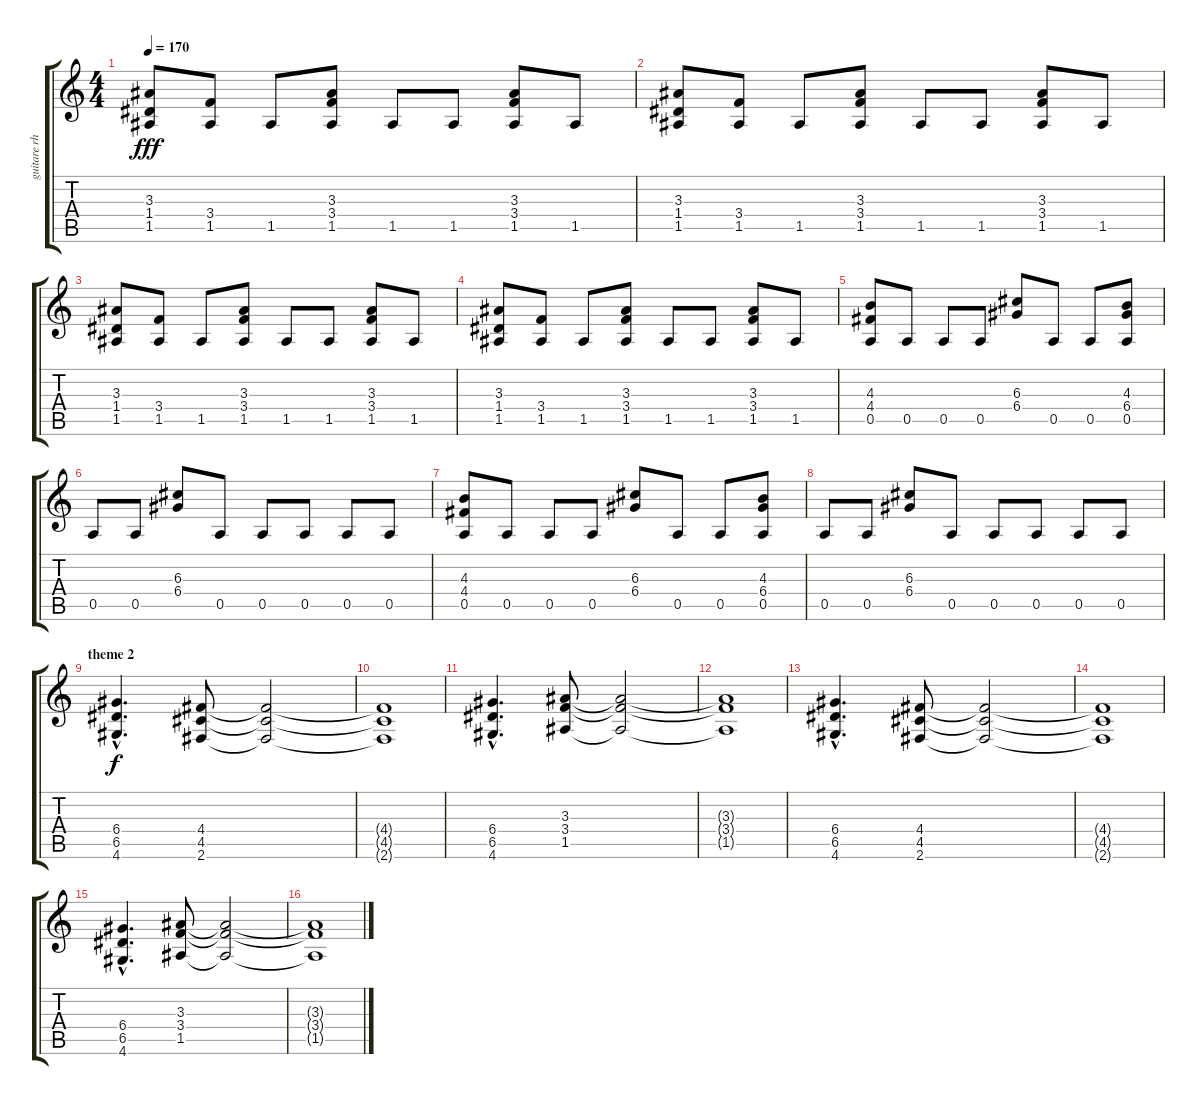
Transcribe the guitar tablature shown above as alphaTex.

\track ("guitare rhy" "guitare rh") {instrument distortionguitar}
\staff {score tabs}
\tuning (E4 B3 G3 D3 A2 E2) {hide}
\ts (4 4)
\tempo 170
\clef g2
\ks c
(3.3 1.4 1.5).8{dy fff} (3.4 1.5).8 1.5.8 (3.3 3.4 1.5).8 1.5.8 1.5.8 (3.3 3.4 1.5).8 1.5.8 |
(3.3 1.4 1.5).8 (3.4 1.5).8 1.5.8 (3.3 3.4 1.5).8 1.5.8 1.5.8 (3.3 3.4 1.5).8 1.5.8 |
(3.3 1.4 1.5).8 (3.4 1.5).8 1.5.8 (3.3 3.4 1.5).8 1.5.8 1.5.8 (3.3 3.4 1.5).8 1.5.8 |
(3.3 1.4 1.5).8 (3.4 1.5).8 1.5.8 (3.3 3.4 1.5).8 1.5.8 1.5.8 (3.3 3.4 1.5).8 1.5.8 |
(4.3 4.4 0.5).8 0.5.8 0.5.8 0.5.8 (6.3 6.4).8 0.5.8 0.5.8 (4.3 6.4 0.5).8 |
0.5.8 0.5.8 (6.3 6.4).8 0.5.8 0.5.8 0.5.8 0.5.8 0.5.8 |
(4.3 4.4 0.5).8 0.5.8 0.5.8 0.5.8 (6.3 6.4).8 0.5.8 0.5.8 (4.3 6.4 0.5).8 |
0.5.8 0.5.8 (6.3 6.4).8 0.5.8 0.5.8 0.5.8 0.5.8 0.5.8 |
\section ("" "theme 2")
(6.4{hac} 6.5{hac} 4.6{hac}).4{d dy f} (4.4 4.5 2.6).8 (4.4{t} 4.5{t} 2.6{t}).2 |
(4.4{t} 4.5{t} 2.6{t}).1 |
(6.4{hac} 6.5{hac} 4.6{hac}).4{d} (3.3 3.4 1.5).8 (3.3{t} 3.4{t} 1.5{t}).2 |
(3.3{t} 3.4{t} 1.5{t}).1 |
(6.4{hac} 6.5{hac} 4.6{hac}).4{d} (4.4 4.5 2.6).8 (4.4{t} 4.5{t} 2.6{t}).2 |
(4.4{t} 4.5{t} 2.6{t}).1 |
(6.4{hac} 6.5{hac} 4.6{hac}).4{d} (3.3 3.4 1.5).8 (3.3{t} 3.4{t} 1.5{t}).2 |
(3.3{t} 3.4{t} 1.5{t}).1
